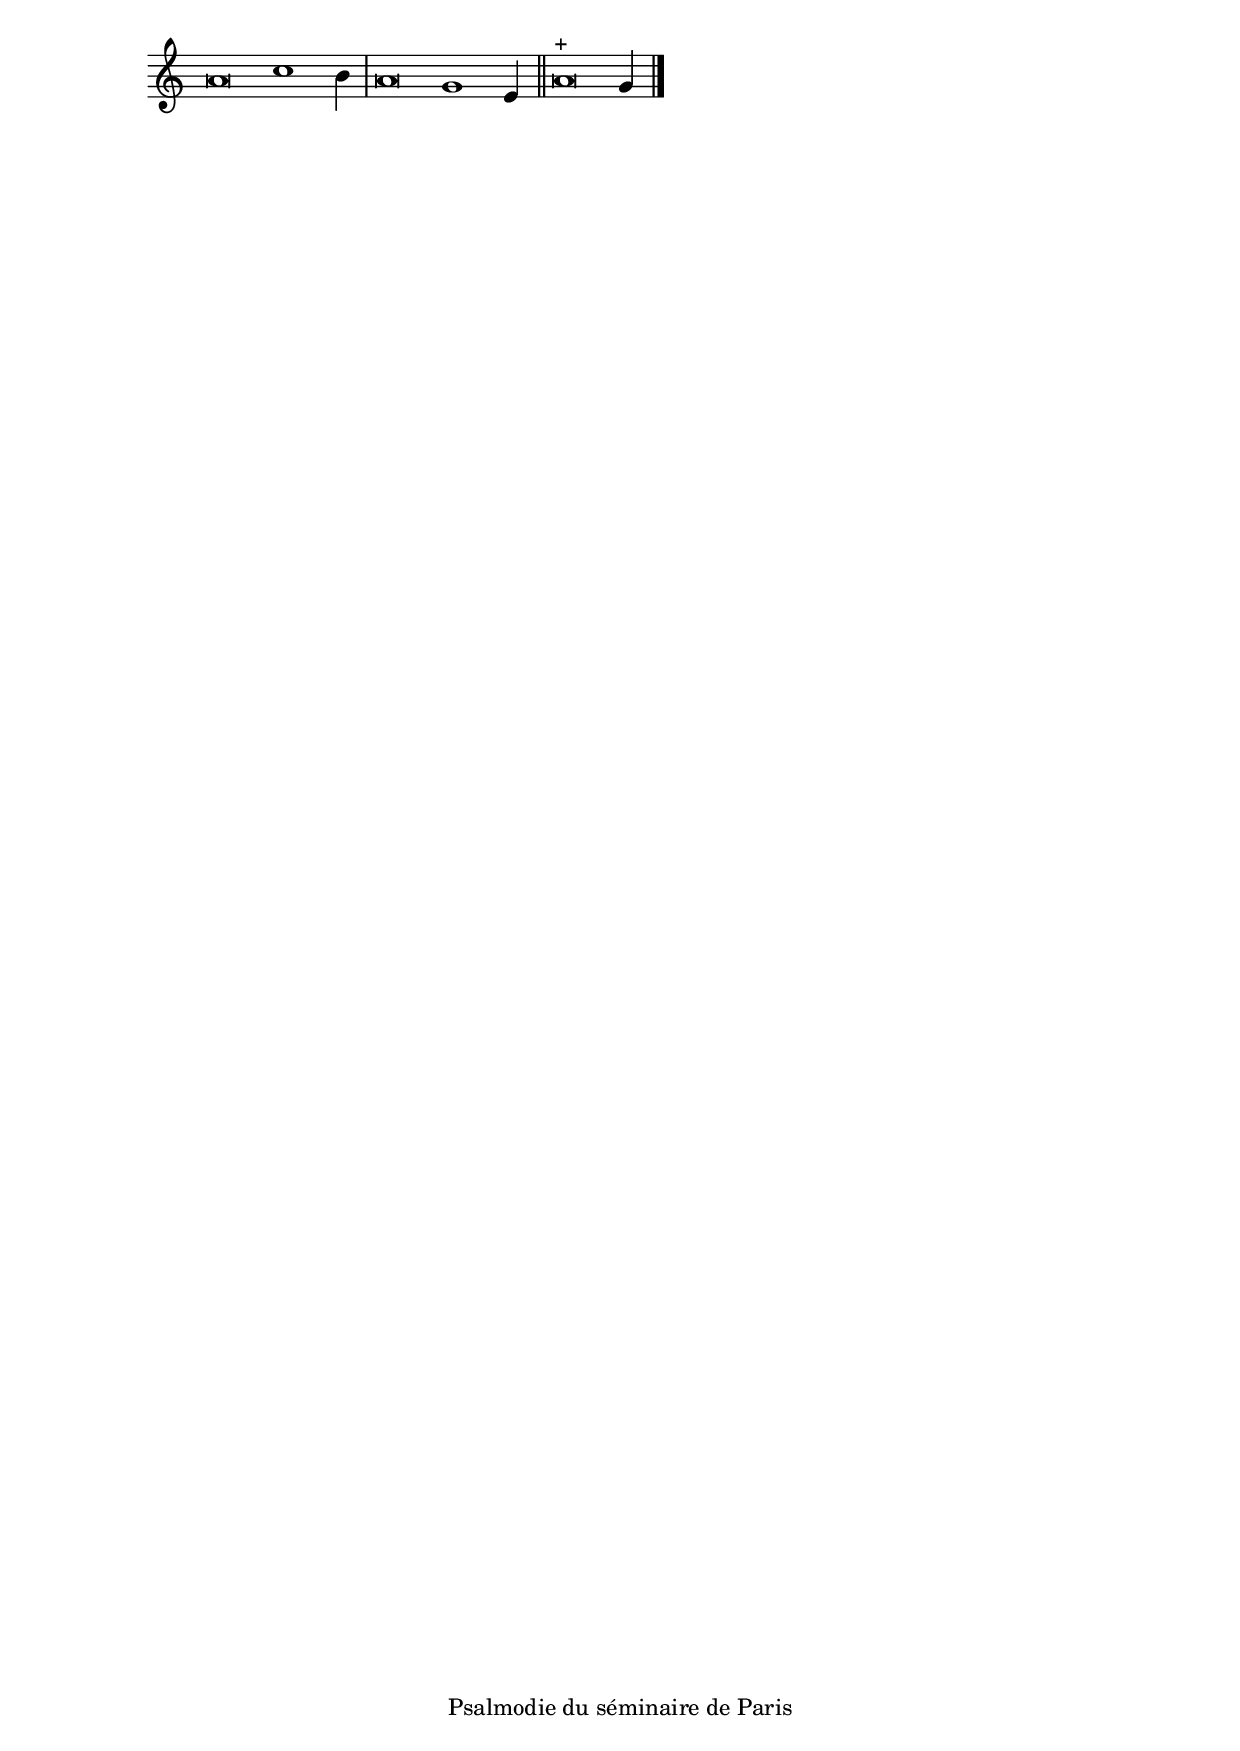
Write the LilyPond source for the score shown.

\version "2.20.0"
\language "italiano"

stemOff = \hide Staff.Stem
stemOn  = \undo \stemOff

\header {
  %title = "Psaume 98"
  %tagline = ##f
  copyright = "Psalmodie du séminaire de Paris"
}

\score {
  \new Staff \with { \remove "Time_signature_engraver" }
  \relative
  {
    \key do \major
    \cadenzaOn
    \stemOff la'\breve do1 \stemOn si4
    \bar "|"
    \stemOff la\breve sol1 \stemOn mi4
    \bar "||"
    \stemOff la\breve^\markup{ + } \stemOn sol4
    \bar "|."
  }
}
